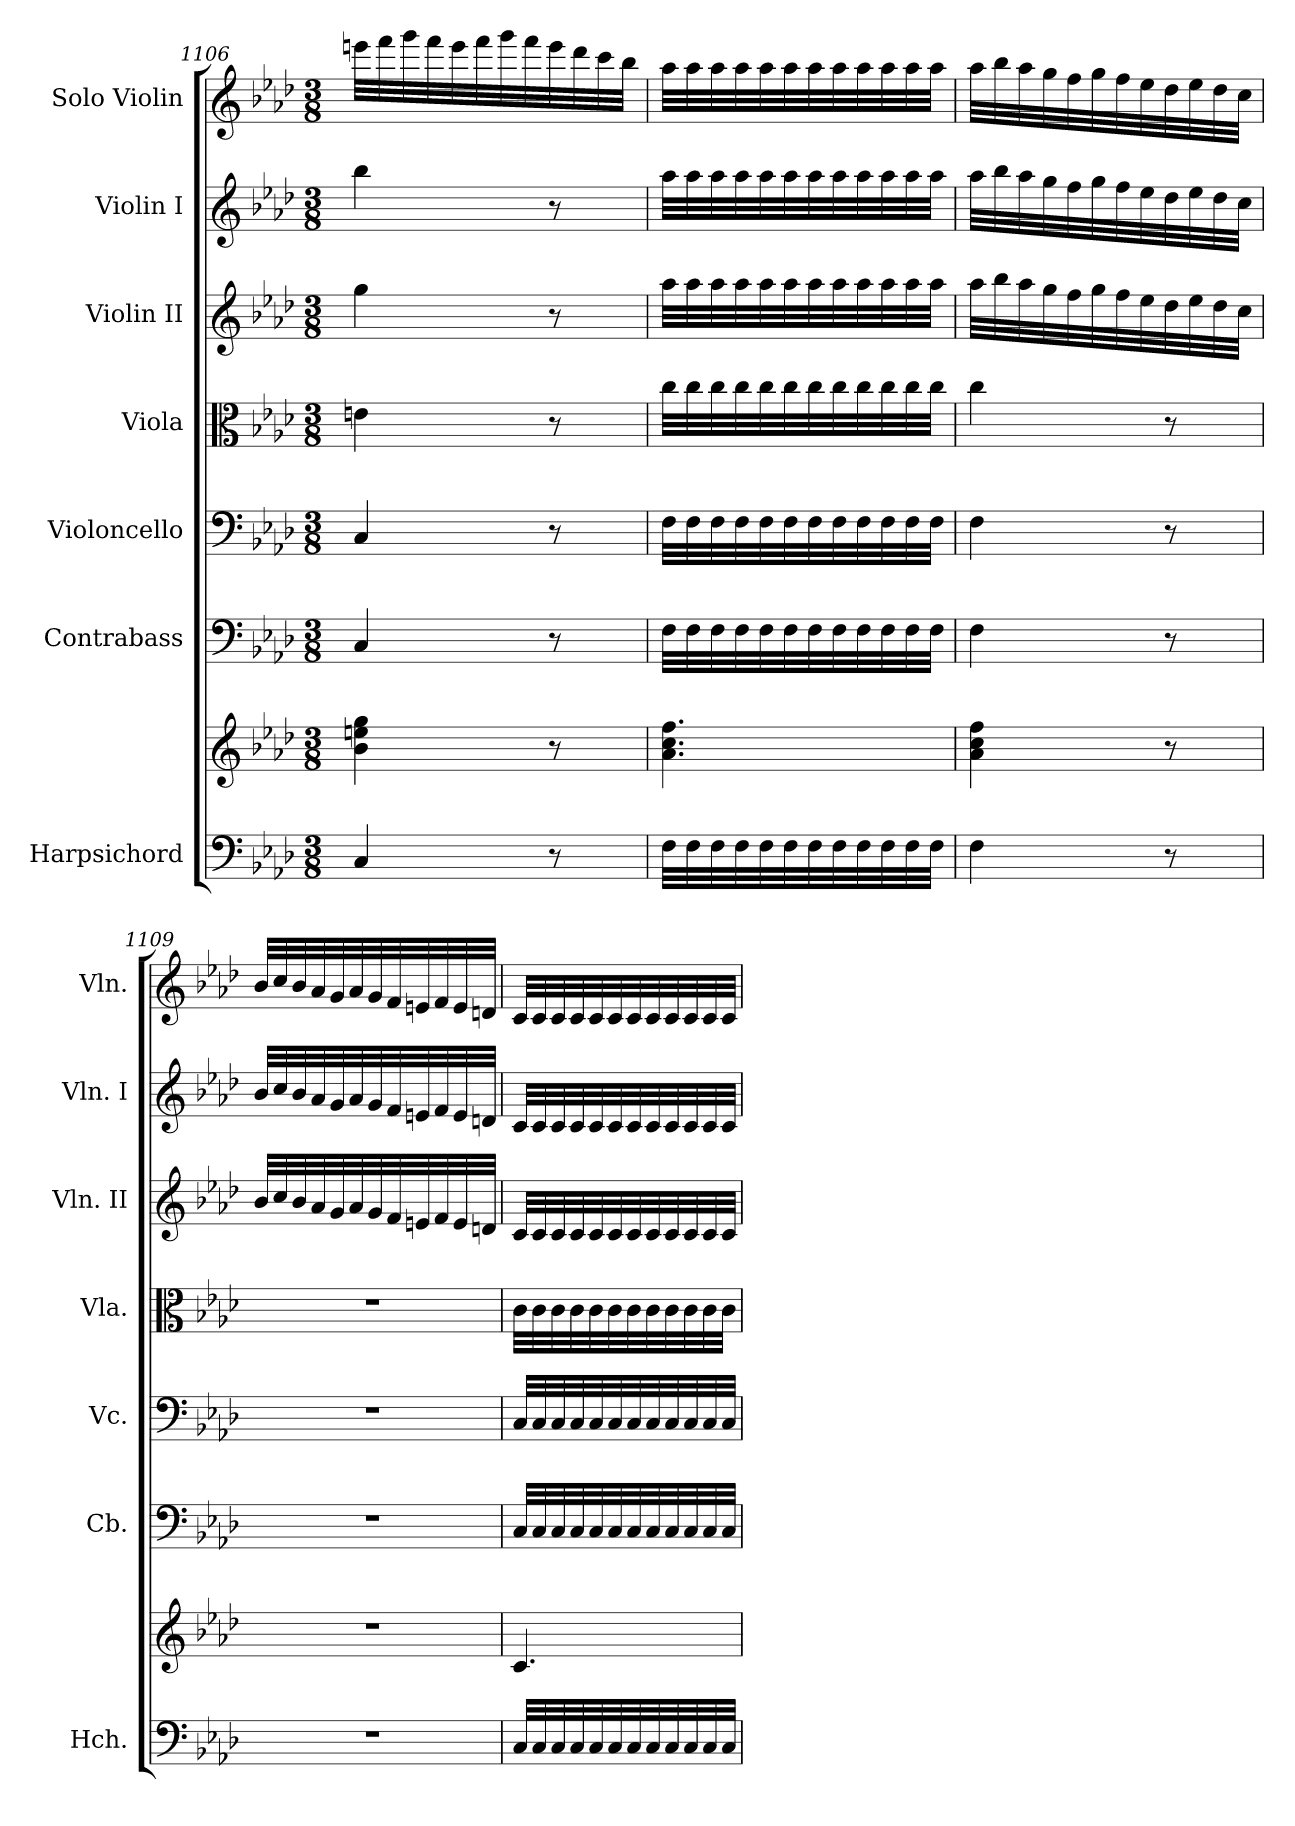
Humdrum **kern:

**kern	**kern	**kern	**kern	**kern	**kern	**kern	**kern
*part7	*part7	*part6	*part5	*part4	*part3	*part2	*part1
*staff8	*staff7	*staff6	*staff5	*staff4	*staff3	*staff2	*staff1
*I"Harpsichord	*	*I"Contrabass	*I"Violoncello	*I"Viola	*I"Violin II	*I"Violin I	*I"Solo Violin
*I'Hch.	*	*I'Cb.	*I'Vc.	*I'Vla.	*I'Vln. II	*I'Vln. I	*I'Vln.
!!LO:PB:g=z
*clefF4	*clefG2	*clefF4	*clefF4	*clefC3	*clefG2	*clefG2	*clefG2
*	*	*ITrd7c12	*	*	*	*	*
*k[b-e-a-d-]	*k[b-e-a-d-]	*k[b-e-a-d-]	*k[b-e-a-d-]	*k[b-e-a-d-]	*k[b-e-a-d-]	*k[b-e-a-d-]	*k[b-e-a-d-]
*M3/8	*M3/8	*M3/8	*M3/8	*M3/8	*M3/8	*M3/8	*M3/8
=1106	=1106	=1106	=1106	=1106	=1106	=1106	=1106
4C/	4b-\ 4een\ 4gg\	4CC/	4C/	4en\	4gg\	4bb-\	32eeen\LLL
.	.	.	.	.	.	.	32fff\
.	.	.	.	.	.	.	32ggg\
.	.	.	.	.	.	.	32fff\
.	.	.	.	.	.	.	32eee\
.	.	.	.	.	.	.	32fff\
.	.	.	.	.	.	.	32ggg\
.	.	.	.	.	.	.	32fff\
8r	8r	8r	8r	8r	8r	8r	32eee\
.	.	.	.	.	.	.	32ddd-\
.	.	.	.	.	.	.	32ccc\
.	.	.	.	.	.	.	32bb-\JJJ
=1107	=1107	=1107	=1107	=1107	=1107	=1107	=1107
32F\LLL	4.a-\ 4.cc\ 4.ff\	32FF\LLL	32F\LLL	32cc\LLL	32aa-\LLL	32aa-\LLL	32aa-\LLL
32F\	.	32FF\	32F\	32cc\	32aa-\	32aa-\	32aa-\
32F\	.	32FF\	32F\	32cc\	32aa-\	32aa-\	32aa-\
32F\	.	32FF\	32F\	32cc\	32aa-\	32aa-\	32aa-\
32F\	.	32FF\	32F\	32cc\	32aa-\	32aa-\	32aa-\
32F\	.	32FF\	32F\	32cc\	32aa-\	32aa-\	32aa-\
32F\	.	32FF\	32F\	32cc\	32aa-\	32aa-\	32aa-\
32F\	.	32FF\	32F\	32cc\	32aa-\	32aa-\	32aa-\
32F\	.	32FF\	32F\	32cc\	32aa-\	32aa-\	32aa-\
32F\	.	32FF\	32F\	32cc\	32aa-\	32aa-\	32aa-\
32F\	.	32FF\	32F\	32cc\	32aa-\	32aa-\	32aa-\
32F\JJJ	.	32FF\JJJ	32F\JJJ	32cc\JJJ	32aa-\JJJ	32aa-\JJJ	32aa-\JJJ
!!LO:PB:g=z
=1108	=1108	=1108	=1108	=1108	=1108	=1108	=1108
4F\	4a-\ 4cc\ 4ff\	4FF\	4F\	4cc\	32aa-\LLL	32aa-\LLL	32aa-\LLL
.	.	.	.	.	32bb-\	32bb-\	32bb-\
.	.	.	.	.	32aa-\	32aa-\	32aa-\
.	.	.	.	.	32gg\	32gg\	32gg\
.	.	.	.	.	32ff\	32ff\	32ff\
.	.	.	.	.	32gg\	32gg\	32gg\
.	.	.	.	.	32ff\	32ff\	32ff\
.	.	.	.	.	32ee-\	32ee-\	32ee-\
8r	8r	8r	8r	8r	32dd-\	32dd-\	32dd-\
.	.	.	.	.	32ee-\	32ee-\	32ee-\
.	.	.	.	.	32dd-\	32dd-\	32dd-\
.	.	.	.	.	32cc\JJJ	32cc\JJJ	32cc\JJJ
=1109	=1109	=1109	=1109	=1109	=1109	=1109	=1109
4.r	4.r	4.r	4.r	4.r	32b-/LLL	32b-/LLL	32b-/LLL
.	.	.	.	.	32cc/	32cc/	32cc/
.	.	.	.	.	32b-/	32b-/	32b-/
.	.	.	.	.	32a-/	32a-/	32a-/
.	.	.	.	.	32g/	32g/	32g/
.	.	.	.	.	32a-/	32a-/	32a-/
.	.	.	.	.	32g/	32g/	32g/
.	.	.	.	.	32f/	32f/	32f/
.	.	.	.	.	32en/	32en/	32en/
.	.	.	.	.	32f/	32f/	32f/
.	.	.	.	.	32e/	32e/	32e/
.	.	.	.	.	32dn/JJJ	32dn/JJJ	32dn/JJJ
=1110	=1110	=1110	=1110	=1110	=1110	=1110	=1110
32C/LLL	4.c/	32CC/LLL	32C/LLL	32c\LLL	32c/LLL	32c/LLL	32c/LLL
32C/	.	32CC/	32C/	32c\	32c/	32c/	32c/
32C/	.	32CC/	32C/	32c\	32c/	32c/	32c/
32C/	.	32CC/	32C/	32c\	32c/	32c/	32c/
32C/	.	32CC/	32C/	32c\	32c/	32c/	32c/
32C/	.	32CC/	32C/	32c\	32c/	32c/	32c/
32C/	.	32CC/	32C/	32c\	32c/	32c/	32c/
32C/	.	32CC/	32C/	32c\	32c/	32c/	32c/
32C/	.	32CC/	32C/	32c\	32c/	32c/	32c/
32C/	.	32CC/	32C/	32c\	32c/	32c/	32c/
32C/	.	32CC/	32C/	32c\	32c/	32c/	32c/
32C/JJJ	.	32CC/JJJ	32C/JJJ	32c\JJJ	32c/JJJ	32c/JJJ	32c/JJJ
=	=	=	=	=	=	=	=
*-	*-	*-	*-	*-	*-	*-	*-
